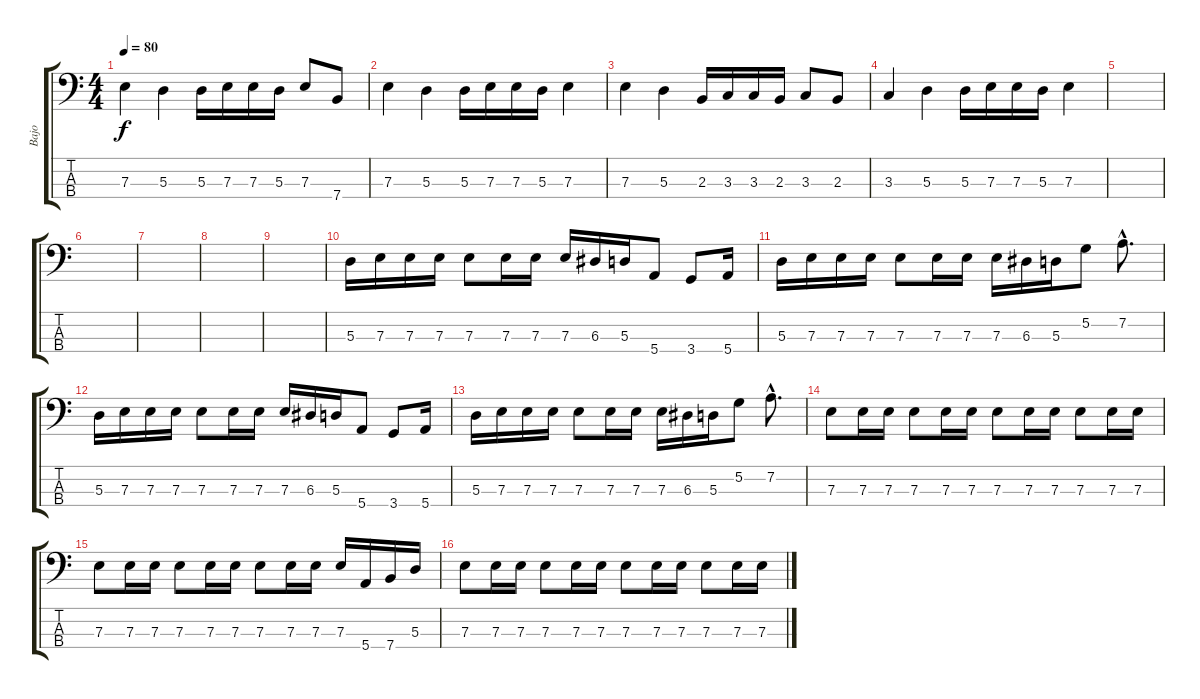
\track ("Bajo" "Bajo") {instrument electricbassfinger}
\staff {score tabs}
\tuning (G2 D2 A1 E1) {hide}
\ts (4 4)
\tempo 80
\clef f4
\ks c
7.3.4{dy f instrument electricbassfinger} 5.3.4 5.3.16 7.3.16 7.3.16 5.3.16 7.3.8 7.4.8 |
7.3.4 5.3.4 5.3.16 7.3.16 7.3.16 5.3.16 7.3.4 |
7.3.4 5.3.4 2.3.16 3.3.16 3.3.16 2.3.16 3.3.8 2.3.8 |
3.3.4 5.3.4 5.3.16 7.3.16 7.3.16 5.3.16 7.3.4 |
|
|
|
|
|
5.3.16 7.3.16 7.3.16 7.3.16 7.3.8 7.3.16 7.3.16 7.3.16 6.3.16 5.3.16 5.4.8 3.4.8 5.4.16 |
5.3.16 7.3.16 7.3.16 7.3.16 7.3.8 7.3.16 7.3.16 7.3.16 6.3.16 5.3.16 5.2.8 7.2{hac}.8{d} |
5.3.16 7.3.16 7.3.16 7.3.16 7.3.8 7.3.16 7.3.16 7.3.16 6.3.16 5.3.16 5.4.8 3.4.8 5.4.16 |
5.3.16 7.3.16 7.3.16 7.3.16 7.3.8 7.3.16 7.3.16 7.3.16 6.3.16 5.3.16 5.2.8 7.2{hac}.8{d} |
7.3.8 7.3.16 7.3.16 7.3.8 7.3.16 7.3.16 7.3.8 7.3.16 7.3.16 7.3.8 7.3.16 7.3.16 |
7.3.8 7.3.16 7.3.16 7.3.8 7.3.16 7.3.16 7.3.8 7.3.16 7.3.16 7.3.16 5.4.16 7.4.16 5.3.16 |
7.3.8 7.3.16 7.3.16 7.3.8 7.3.16 7.3.16 7.3.8 7.3.16 7.3.16 7.3.8 7.3.16 7.3.16
